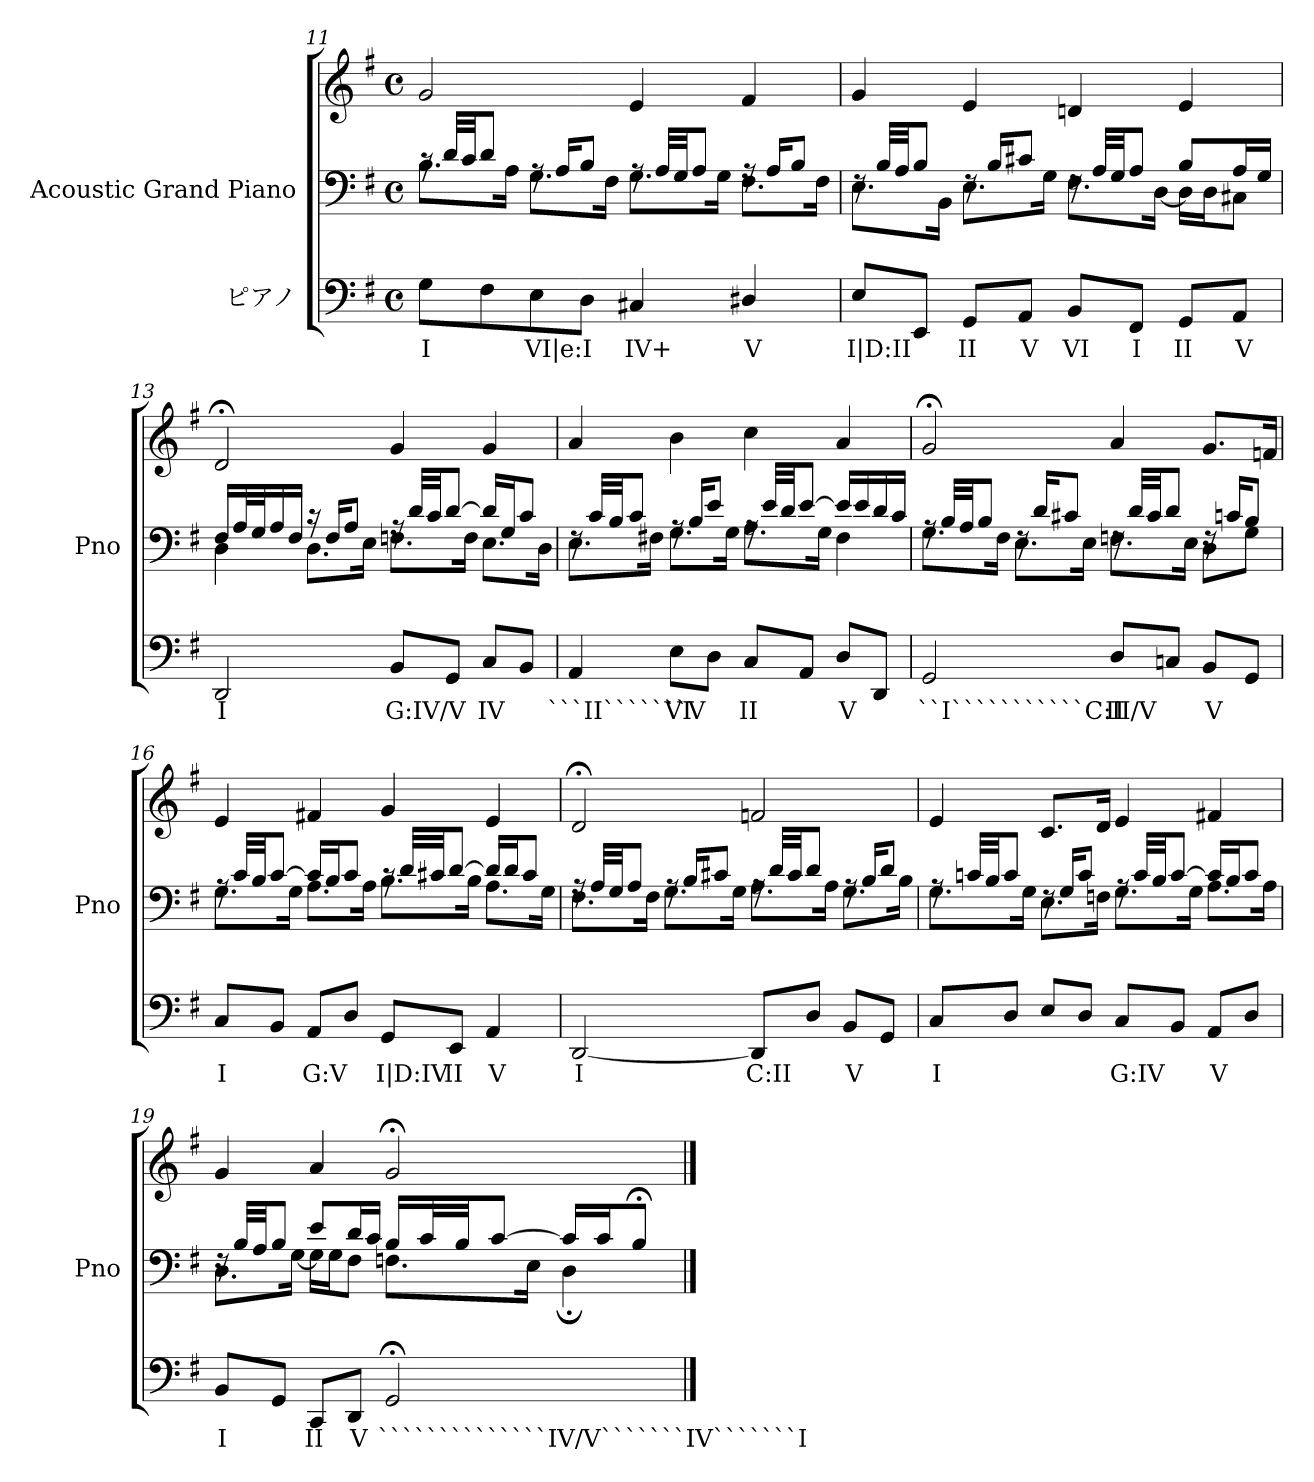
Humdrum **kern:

**kern	**text	**kern	**kern
*part2	*part2	*part1	*part1
*staff3	*staff3	*staff2	*staff1
*I"ピアノ	*	*I"Acoustic Grand Piano	*
*	*	*I'Pno	*
!!LO:PB:g=z
*clefF4	*	*clefF4	*clefG2
*k[f#]	*	*k[f#]	*k[f#]
*G:	*	*G:	*G:
*M4/4	*	*M4/4	*M4/4
*met(c)	*	*met(c)	*met(c)
=11	=11	=11	=11
!	!LO:LY:b	!	!
*	*	*^	*
8G\L	I	16rc	8.B\L	2g/
.	.	32d/LLL	.	.
.	.	32c/JJ	.	.
8F#\	.	8d/J	.	.
.	.	.	16A\Jk	.
!	!LO:LY:b	!	!	!
8E\	VI|e:I	16rA	8.G\L	.
.	.	16A/KL	.	.
8D\J	.	8B/J	.	.
.	.	.	16F#\Jk	.
!	!LO:LY:b	!	!	!
4C#X/	IV+	16rA	8.G\L	4e/
.	.	32A/LLL	.	.
.	.	32G/JJ	.	.
.	.	8A/J	.	.
.	.	.	16G\Jk	.
!	!LO:LY:b	!	!	!
4D#X/	V	16rA	8.F#\L	4f#/
.	.	16A/KL	.	.
.	.	8B/J	.	.
.	.	.	16F#\Jk	.
=12	=12	=12	=12	=12
!	!LO:LY:b	!	!	!
8E/L	I|D:II	16rF	8.E\L	4g/
.	.	32B/LLL	.	.
.	.	32A/JJ	.	.
8EE/J	.	8B/J	.	.
.	.	.	16BB\Jk	.
!	!LO:LY:b	!	!	!
8GG/L	II	16rF	8.E\L	4e/
.	.	16B/KL	.	.
!	!LO:LY:b	!	!	!
8AA/J	V	8c#X/J	.	.
.	.	.	16G\Jk	.
!	!LO:LY:b	!	!	!
8BB/L	VI	16rF	8.F#\L	4dn/
.	.	32A/LLL	.	.
.	.	32G/JJ	.	.
!	!LO:LY:b	!	!	!
8FF#/J	I	8A/J	.	.
.	.	.	[<16D\Jk	.
!	!LO:LY:b	!	!	!
8GG/L	II	8B/L	16D\LL]	4e/
.	.	.	16D\J	.
!	!LO:LY:b	!	!	!
8AA/J	V	16A/L	8C#X\J	.
.	.	16G/JJ	.	.
=13	=13	=13	=13	=13
!	!LO:LY:b	!	!	!
2DD/	I	16F#/LL	4D\	2d;/
.	.	32A/L	.	.
.	.	32G/J	.	.
.	.	16A/	.	.
.	.	16F#/JJ	.	.
.	.	16rc	8.D\L	.
.	.	16F#/KL	.	.
.	.	8A/J	.	.
.	.	.	16E\Jk	.
!	!LO:LY:b	!	!	!
8BB/L	G:IV/V	16rA	8.Fn\L	4g/
.	.	32d/LLL	.	.
.	.	32c/JJ	.	.
8GG/J	.	[>8d/J	.	.
.	.	.	16F\Jk	.
!	!LO:LY:b	!	!	!
8C/L	IV	16d/LL]	8.E\L	4g/
.	.	16G/J	.	.
8BB/J	.	8c/J	.	.
.	.	.	16D\Jk	.
!!LO:LB:g=z
=14	=14	=14	=14	=14
!	!LO:LY:b	!	!	!
4AA/	```II```````V	16rF	8.E\L	4a/
.	.	32c/LLL	.	.
.	.	32B/JJ	.	.
.	.	8c/J	.	.
.	.	.	16F#X\Jk	.
!	!LO:LY:b	!	!	!
8E\L	VI	16rA	8.G\L	4b\
.	.	16B/KL	.	.
8D\J	.	8e/J	.	.
.	.	.	16G\Jk	.
!	!LO:LY:b	!	!	!
8C/L	II	16rA	8.A\L	4cc\
.	.	32e/LLL	.	.
.	.	32d/JJ	.	.
8AA/J	.	[>8e/J	.	.
.	.	.	16G\Jk	.
!	!LO:LY:b	!	!	!
8D/L	V	16e/LL]	4F#\	4a/
.	.	16e/	.	.
8DD/J	.	16d/	.	.
.	.	16c/JJ	.	.
=15	=15	=15	=15	=15
!	!LO:LY:b	!	!	!
2GG/	``I```````````C:II/V	16rA	8.G\L	2g;/
.	.	32B/LLL	.	.
.	.	32A/JJ	.	.
.	.	8B/J	.	.
.	.	.	16F#\Jk	.
.	.	16rF	8.E\L	.
.	.	16d/KL	.	.
.	.	8c#X/J	.	.
.	.	.	16E\Jk	.
!	!LO:LY:b	!	!	!
8D/L	II	16rF	8.Fn\L	4a/
.	.	32d/LLL	.	.
.	.	32c#/JJ	.	.
8Cn/J	.	8d/J	.	.
.	.	.	16E\Jk	.
!	!LO:LY:b	!	!	!
8BB/L	V	16rF	8D\L	8.g/L
.	.	16cn/KL	.	.
8GG/J	.	8B/J	8G\J	.
.	.	.	.	16fn/Jk
=16	=16	=16	=16	=16
!	!LO:LY:b	!	!	!
8C/L	I	16rA	8.G\L	4e/
.	.	32c/LLL	.	.
.	.	32B/JJ	.	.
8BB/J	.	[>8c/J	.	.
.	.	.	16G\Jk	.
!	!LO:LY:b	!	!	!
8AA/L	G:V	16c/LL]	8.A\L	4f#X/
.	.	16B/J	.	.
8D/J	.	8c/J	.	.
.	.	.	16A\Jk	.
!	!LO:LY:b	!	!	!
8GG/L	I|D:IV	16rc	8.B\L	4g/
.	.	32d/LLL	.	.
.	.	32c#X/JJ	.	.
!	!LO:LY:b	!	!	!
8EE/J	II	[>8d/J	.	.
.	.	.	16B\Jk	.
!	!LO:LY:b	!	!	!
4AA/	V	16d/LL]	8.A\L	4e/
.	.	16d/J	.	.
.	.	8c#/J	.	.
.	.	.	16G\Jk	.
!!LO:LB:g=z
=17	=17	=17	=17	=17
!	!LO:LY:b	!	!	!
[2DD/	I	16rA	8.F#\L	2d;/
.	.	32A/LLL	.	.
.	.	32G/JJ	.	.
.	.	8A/J	.	.
.	.	.	16F#\Jk	.
.	.	16rA	8.G\L	.
.	.	16B/KL	.	.
.	.	8c#X/J	.	.
.	.	.	16G\Jk	.
!	!LO:LY:b	!	!	!
8DD/L]	C:II	16rA	8.A\L	2fn/
.	.	32d/LLL	.	.
.	.	32c#/JJ	.	.
8D/J	.	8d/J	.	.
.	.	.	16A\Jk	.
!	!LO:LY:b	!	!	!
8BB/L	V	16rA	8.G\L	.
.	.	16B/KL	.	.
8GG/J	.	8d/J	.	.
.	.	.	16B\Jk	.
=18	=18	=18	=18	=18
!	!LO:LY:b	!	!	!
8C/L	I	16rA	8.G\L	4e/
.	.	32cn/LLL	.	.
.	.	32B/JJ	.	.
8D/J	.	8c/J	.	.
.	.	.	16G\Jk	.
8E/L	.	16rF	8.E\L	8.c/L
.	.	16G/KL	.	.
8D/J	.	8c/J	.	.
.	.	.	16Fn\Jk	16d/Jk
!	!LO:LY:b	!	!	!
8C/L	G:IV	16rA	8.G\L	4e/
.	.	32c/LLL	.	.
.	.	32B/JJ	.	.
8BB/J	.	[>8c/J	.	.
.	.	.	16G\Jk	.
!	!LO:LY:b	!	!	!
8AA/L	V	16c/LL]	8.A\L	4f#X/
.	.	16B/J	.	.
8D/J	.	8c/J	.	.
.	.	.	16A\Jk	.
=19	=19	=19	=19	=19
!	!LO:LY:b	!	!	!
8BB/L	I	16rF	8.D\L	4g/
.	.	32B/LLL	.	.
.	.	32A/JJ	.	.
8GG/J	.	8B/J	.	.
.	.	.	[<16G\Jk	.
!	!LO:LY:b	!	!	!
8CC/L	II	8e/L	16G\LL]	4a/
.	.	.	16G\J	.
!	!LO:LY:b	!	!	!
8DD/J	V	16d/L	8F#\J	.
.	.	16c/JJ	.	.
!	!LO:LY:b	!	!	!
2GG;/	``````````````IV/V```````IV```````I	16B/LL	8.Fn\L	2g;/
.	.	32c/L	.	.
.	.	32B/JJ	.	.
.	.	[>8c/J	.	.
.	.	.	16E\Jk	.
.	.	16c/LL]	4D;\	.
.	.	16c/J	.	.
.	.	8B;</J	.	.
*	*	*v	*v	*
==	==	==	==
*-	*-	*-	*-
